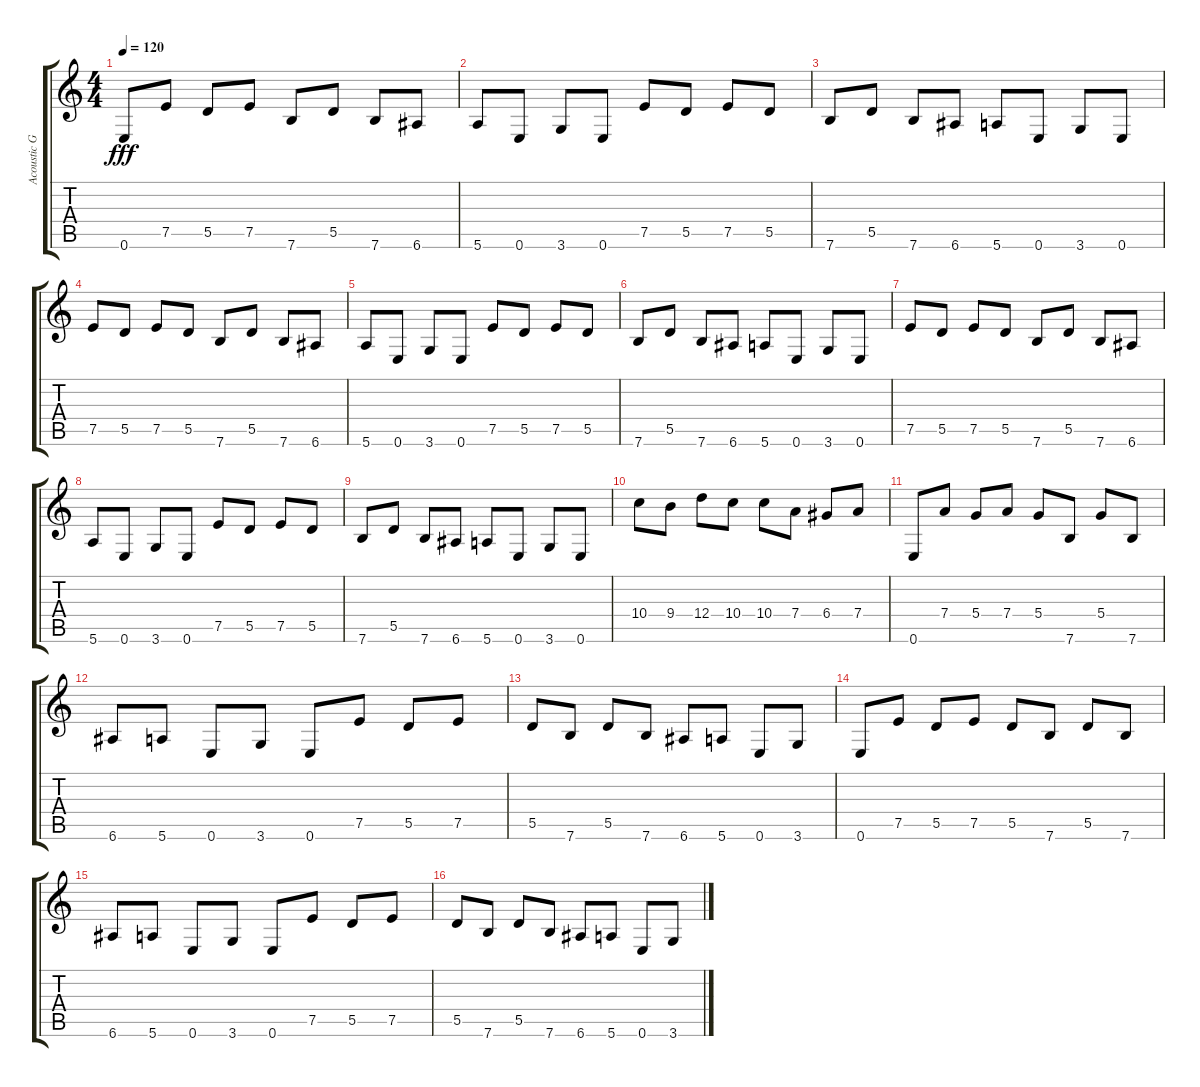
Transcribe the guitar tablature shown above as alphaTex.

\track ("Acoustic Guitar" "Acoustic G") {instrument acousticguitarnylon}
\staff {score tabs}
\tuning (E4 B3 G3 D3 A2 E2) {hide}
\ts (4 4)
\tempo 120
\clef g2
\ks c
0.6.8{dy fff} 7.5.8 5.5.8 7.5.8 7.6.8 5.5.8 7.6.8 6.6.8 |
5.6.8 0.6.8 3.6.8 0.6.8 7.5.8 5.5.8 7.5.8 5.5.8 |
7.6.8 5.5.8 7.6.8 6.6.8 5.6.8 0.6.8 3.6.8 0.6.8 |
7.5.8 5.5.8 7.5.8 5.5.8 7.6.8 5.5.8 7.6.8 6.6.8 |
5.6.8 0.6.8 3.6.8 0.6.8 7.5.8 5.5.8 7.5.8 5.5.8 |
7.6.8 5.5.8 7.6.8 6.6.8 5.6.8 0.6.8 3.6.8 0.6.8 |
7.5.8 5.5.8 7.5.8 5.5.8 7.6.8 5.5.8 7.6.8 6.6.8 |
5.6.8 0.6.8 3.6.8 0.6.8 7.5.8 5.5.8 7.5.8 5.5.8 |
7.6.8 5.5.8 7.6.8 6.6.8 5.6.8 0.6.8 3.6.8 0.6.8 |
10.4.8 9.4.8 12.4.8 10.4.8 10.4.8 7.4.8 6.4.8 7.4.8 |
0.6.8 7.4.8 5.4.8 7.4.8 5.4.8 7.6.8 5.4.8 7.6.8 |
6.6.8 5.6.8 0.6.8 3.6.8 0.6.8 7.5.8 5.5.8 7.5.8 |
5.5.8 7.6.8 5.5.8 7.6.8 6.6.8 5.6.8 0.6.8 3.6.8 |
0.6.8 7.5.8 5.5.8 7.5.8 5.5.8 7.6.8 5.5.8 7.6.8 |
6.6.8 5.6.8 0.6.8 3.6.8 0.6.8 7.5.8 5.5.8 7.5.8 |
5.5.8 7.6.8 5.5.8 7.6.8 6.6.8 5.6.8 0.6.8 3.6.8
